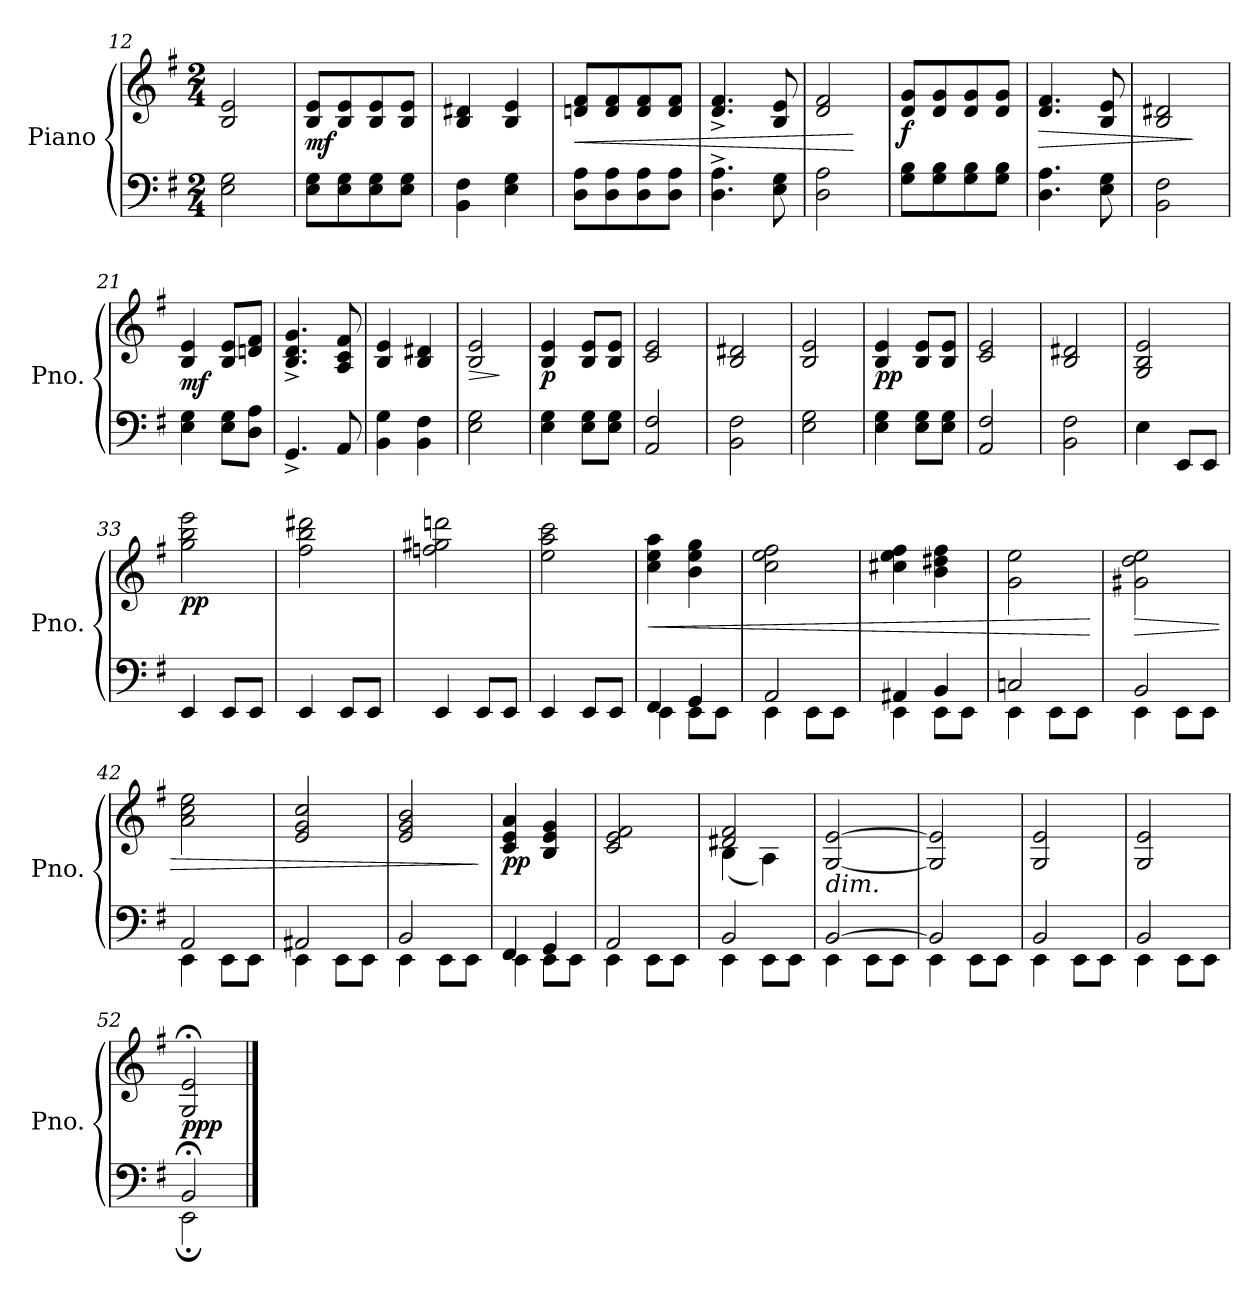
**kern	**kern	**dynam
*part1	*part1	*part1
*staff2	*staff1	*staff1/2
*I"Piano	*	*
*I'Pno.	*	*
*clefF4	*clefG2	*
*k[f#]	*k[f#]	*
*M2/4	*M2/4	*
=12	=12	=12
2E\ 2G\	2B/ 2e/	.
=13	=13	=13
!	!	!LO:DY:b
8E\ 8G\L	8B/ 8e/L	mf
8E\ 8G\	8B/ 8e/	.
8E\ 8G\	8B/ 8e/	.
8E\ 8G\J	8B/ 8e/J	.
=14	=14	=14
4BB\ 4F#\	4B/ 4d#X/	.
4E\ 4G\	4B/ 4e/	.
=15	=15	=15
!	!	!LO:HP:b
8D\ 8A\L	8dn/ 8f#/L	<
8D\ 8A\	8d/ 8f#/	.
8D\ 8A\	8d/ 8f#/	.
8D\ 8A\J	8d/ 8f#/J	.
=16	=16	=16
4.D\^ 4.A\^	4.d/^ 4.f#/^	.
8E\ 8G\	8B/ 8e/	.
=17	=17	=17
2D\ 2A\	2d/ 2f#/	.
.	.	[
=18	=18	=18
!	!	!LO:DY:b
8G\ 8B\L	8d/ 8g/L	f
8G\ 8B\	8d/ 8g/	.
8G\ 8B\	8d/ 8g/	.
8G\ 8B\J	8d/ 8g/J	.
=19	=19	=19
!	!	!LO:HP:b
4.D\ 4.A\	4.d/ 4.f#/	>
8E\ 8G\	8B/ 8e/	.
=20	=20	=20
2BB\ 2F#\	2B/ 2d#X/	.
.	.	]
=21	=21	=21
!	!	!LO:DY:b
4E\ 4G\	4B/ 4e/	mf
8E\ 8G\L	8B/ 8e/L	.
8D\ 8A\J	8dn/ 8f#/J	.
!!LO:LB:g=z
=22	=22	=22
4.GG^/	4.B/^ 4.d/^ 4.g/^	.
8AA/	8A/ 8c/ 8f#/	.
=23	=23	=23
4BB\ 4G\	4B/ 4e/	.
4BB\ 4F#\	4B/ 4d#X/	.
=24	=24	=24
!	!	!LO:HP:b
2E\ 2G\	2B/ 2e/	>
.	.	]
=25	=25	=25
!	!	!LO:DY:b
4E\ 4G\	4B/ 4e/	p
8E\ 8G\L	8B/ 8e/L	.
8E\ 8G\J	8B/ 8e/J	.
=26	=26	=26
2AA/ 2F#/	2c/ 2e/	.
=27	=27	=27
2BB\ 2F#\	2B/ 2d#X/	.
=28	=28	=28
2E\ 2G\	2B/ 2e/	.
=29	=29	=29
!	!	!LO:DY:b
4E\ 4G\	4B/ 4e/	pp
8E\ 8G\L	8B/ 8e/L	.
8E\ 8G\J	8B/ 8e/J	.
=30	=30	=30
2AA/ 2F#/	2c/ 2e/	.
=31	=31	=31
2BB\ 2F#\	2B/ 2d#X/	.
=32	=32	=32
4E\	2G/ 2B/ 2e/	.
8EE/L	.	.
8EE/J	.	.
=33	=33	=33
!	!	!LO:DY:b
4EE/	2gg\ 2bb\ 2eee\	pp
8EE/L	.	.
8EE/J	.	.
=34	=34	=34
4EE/	2ff#\ 2bb\ 2ddd#X\	.
8EE/L	.	.
8EE/J	.	.
!!LO:LB:g=z
=35	=35	=35
4EE/	2ffn\ 2gg#X\ 2dddn\	.
8EE/L	.	.
8EE/J	.	.
=36	=36	=36
4EE/	2ee\ 2aa\ 2ccc\	.
8EE/L	.	.
8EE/J	.	.
=37	=37	=37
*^	*	*
!	!	!	!LO:HP:b
4FF#/	4EE\	4cc\ 4ee\ 4aa\	<
4GG/	8EE\L	4b\ 4ee\ 4gg\	.
.	8EE\J	.	.
=38	=38	=38	=38
2AA/	4EE\	2cc\ 2ee\ 2ff#\	.
.	8EE\L	.	.
.	8EE\J	.	.
=39	=39	=39	=39
4AA#X/	4EE\	4cc#X\ 4ee\ 4ff#\	.
4BB/	8EE\L	4b\ 4dd#X\ 4ff#\	.
.	8EE\J	.	.
=40	=40	=40	=40
2Cn/	4EE\	2g\ 2ee\	.
.	8EE\L	.	.
.	8EE\J	.	.
*v	*v	*	*
.	.	[
=41	=41	=41
*^	*	*
!	!	!	!LO:HP:b
2BB/	4EE\	2g#X\ 2dd\ 2ee\	>
.	8EE\L	.	.
.	8EE\J	.	.
=42	=42	=42	=42
2AA/	4EE\	2a\ 2cc\ 2ee\	.
.	8EE\L	.	.
.	8EE\J	.	.
!!LO:LB:g=z
=43	=43	=43	=43
2AA#X/	4EE\	2e/ 2g/ 2cc/	.
.	8EE\L	.	.
.	8EE\J	.	.
=44	=44	=44	=44
2BB/	4EE\	2e/ 2g/ 2b/	.
.	8EE\L	.	.
.	8EE\J	.	.
*v	*v	*	*
.	.	]
=45	=45	=45
*^	*	*
!	!	!	!LO:DY:b
4FF#/	4EE\	4c/ 4e/ 4a/	pp
4GG/	8EE\L	4B/ 4e/ 4g/	.
.	8EE\J	.	.
=46	=46	=46	=46
2AA/	4EE\	2c/ 2e/ 2f#/	.
.	8EE\L	.	.
.	8EE\J	.	.
=47	=47	=47	=47
*	*	*^	*
2BB/	4EE\	2d#X/ 2f#/	(<4B\	.
.	8EE\L	.	4A\)	.
.	8EE\J	.	.	.
*	*	*v	*v	*
=48	=48	=48	=48
!	!	!LO:TX:b:i:t=dim.	!
[2BB/	4EE\	[2G/ [2e/	.
.	8EE\L	.	.
.	8EE\J	.	.
=49	=49	=49	=49
2BB/]	4EE\	2G/] 2e/]	.
.	8EE\L	.	.
.	8EE\J	.	.
=50	=50	=50	=50
2BB/	4EE\	2G/ 2e/	.
.	8EE\L	.	.
.	8EE\J	.	.
=51	=51	=51	=51
2BB/	4EE\	2G/ 2e/	.
.	8EE\L	.	.
.	8EE\J	.	.
=52	=52	=52	=52
!	!	!	!LO:DY:b
2BB;</	2EE;\	2G/;< 2e/;<	ppp
*v	*v	*	*
==	==	==
*-	*-	*-
